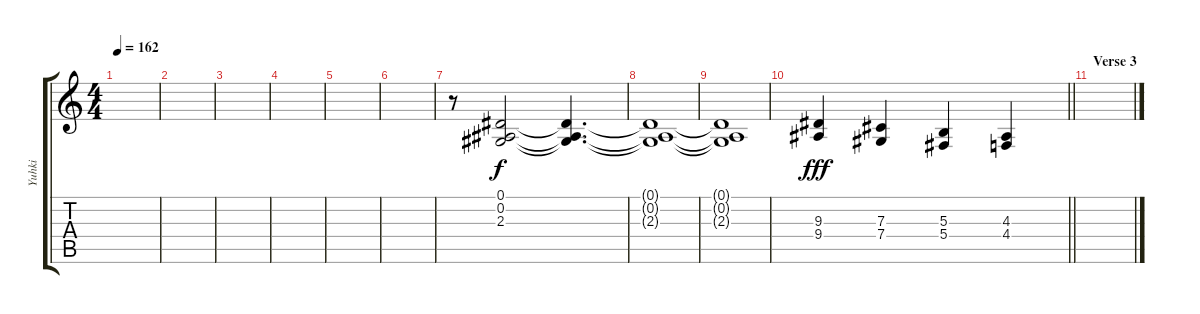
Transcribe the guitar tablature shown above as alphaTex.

\track ("Yuhki" "Yuhki") {instrument choiraahs}
\staff {score tabs}
\tuning (Eb4 Bb3 Gb3 Db3 Ab2 Eb2) {hide}
\ts (4 4)
\tempo 162
\clef g2
\ks c
|
|
|
|
|
|
r.8 (0.1 0.2 2.3).2{dy f} (0.1{t} 0.2{t} 2.3{t}).4{d} |
(0.1{t} 0.2{t} 2.3{t}).1 |
(0.1{t} 0.2{t} 2.3{t}).1 |
\barLineRight lightlight
(9.3 9.4).4{dy fff} (7.3 7.4).4 (5.3 5.4).4 (4.3 4.4).4 |
\section ("" "Verse 3")
